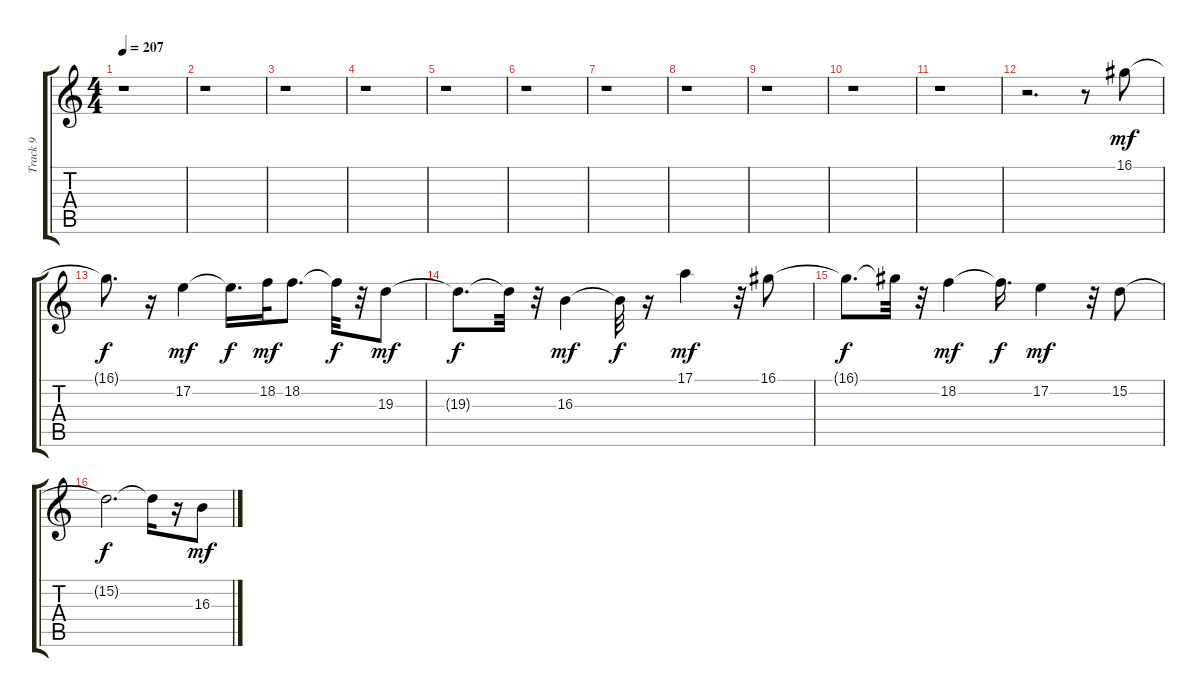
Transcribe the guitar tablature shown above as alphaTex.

\track ("Track 9" "Track 9") {instrument fiddle}
\staff {score tabs}
\tuning (E4 B3 G3 D3 A2 E2) {hide}
\ts (4 4)
\tempo 207
\clef g2
\ks c
r.1{dy mf} |
r.1 |
r.1 |
r.1 |
r.1 |
r.1 |
r.1 |
r.1 |
r.1 |
r.1 |
r.1 |
r.2{d} r.8 16.1.8 |
16.1{t}.8{d dy f} r.16 17.2.4{dy mf} 17.2{t}.16{d dy f} 18.2.32{dy mf} 18.2.8{d} 18.2{t}.32{dy f} r.32 19.3.8{dy mf} |
19.3{t}.8{d dy f} 19.3{t}.32 r.32 16.3.4{dy mf} 16.3{t}.32{dy f} r.16 17.1.4{dy mf} r.32 16.1.8 |
16.1{t}.8{d dy f} 16.1{t}.32 r.32 18.2.4{dy mf} 18.2{t}.16{d dy f} 17.2.4{dy mf} r.32 15.2.8 |
15.2{t}.2{d dy f} 15.2{t}.16 r.16 16.3.8{dy mf}
